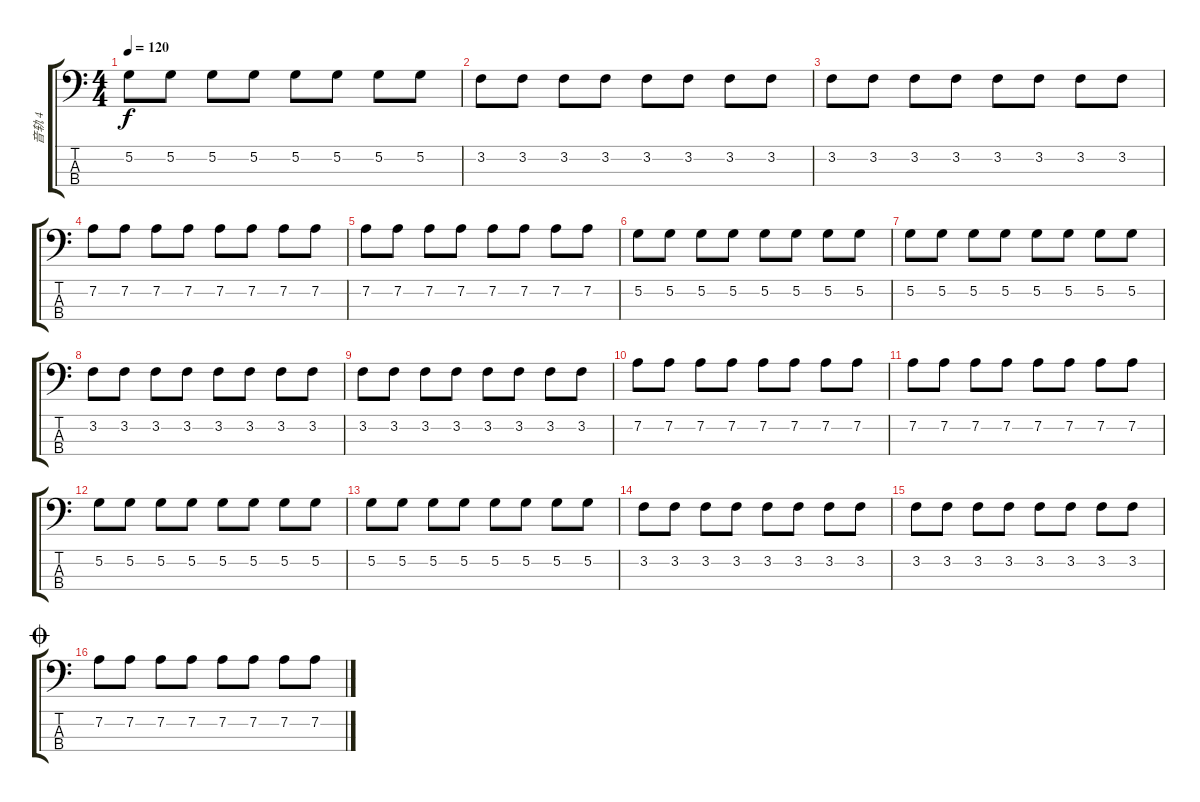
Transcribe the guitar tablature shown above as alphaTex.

\track ("音轨 4" "音轨 4") {instrument electricbassfinger}
\staff {score tabs}
\tuning (G2 D2 A1 E1) {hide}
\ts (4 4)
\tempo 120
\clef f4
\ks c
5.2.8{dy f} 5.2.8 5.2.8 5.2.8 5.2.8 5.2.8 5.2.8 5.2.8 |
3.2.8 3.2.8 3.2.8 3.2.8 3.2.8 3.2.8 3.2.8 3.2.8 |
3.2.8 3.2.8 3.2.8 3.2.8 3.2.8 3.2.8 3.2.8 3.2.8 |
7.2.8 7.2.8 7.2.8 7.2.8 7.2.8 7.2.8 7.2.8 7.2.8 |
7.2.8 7.2.8 7.2.8 7.2.8 7.2.8 7.2.8 7.2.8 7.2.8 |
5.2.8 5.2.8 5.2.8 5.2.8 5.2.8 5.2.8 5.2.8 5.2.8 |
5.2.8 5.2.8 5.2.8 5.2.8 5.2.8 5.2.8 5.2.8 5.2.8 |
3.2.8 3.2.8 3.2.8 3.2.8 3.2.8 3.2.8 3.2.8 3.2.8 |
3.2.8 3.2.8 3.2.8 3.2.8 3.2.8 3.2.8 3.2.8 3.2.8 |
7.2.8 7.2.8 7.2.8 7.2.8 7.2.8 7.2.8 7.2.8 7.2.8 |
7.2.8 7.2.8 7.2.8 7.2.8 7.2.8 7.2.8 7.2.8 7.2.8 |
5.2.8 5.2.8 5.2.8 5.2.8 5.2.8 5.2.8 5.2.8 5.2.8 |
5.2.8 5.2.8 5.2.8 5.2.8 5.2.8 5.2.8 5.2.8 5.2.8 |
3.2.8 3.2.8 3.2.8 3.2.8 3.2.8 3.2.8 3.2.8 3.2.8 |
3.2.8 3.2.8 3.2.8 3.2.8 3.2.8 3.2.8 3.2.8 3.2.8 |
\jump coda
7.2.8 7.2.8 7.2.8 7.2.8 7.2.8 7.2.8 7.2.8 7.2.8
